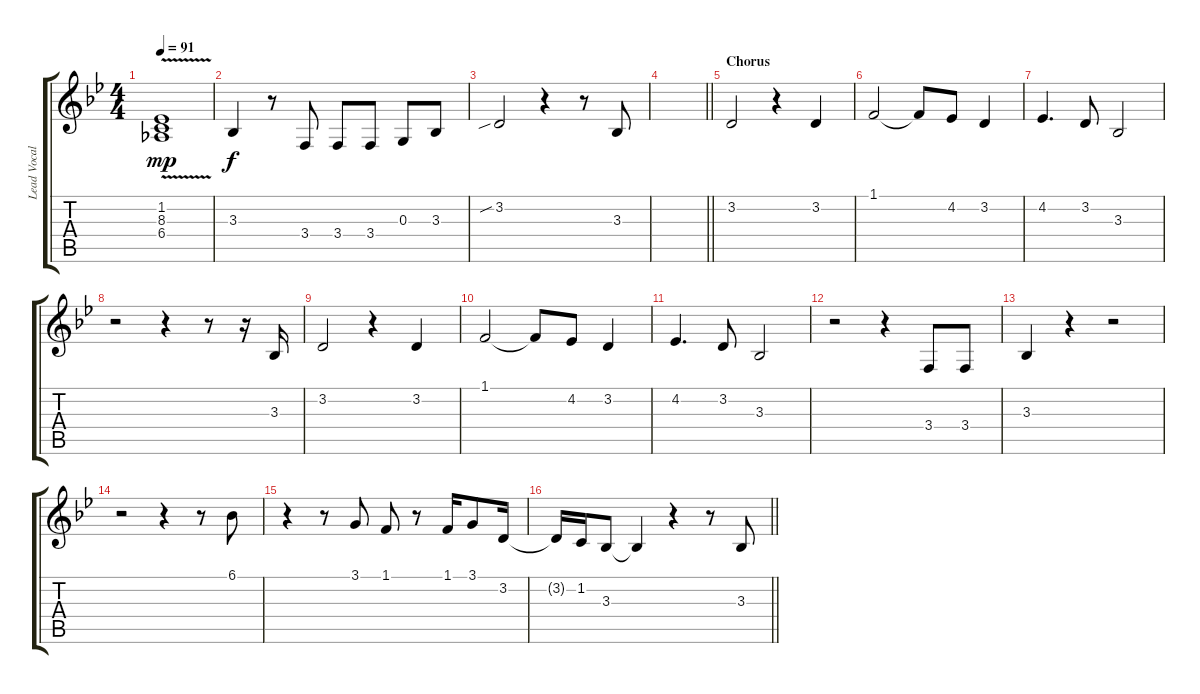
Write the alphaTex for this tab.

\track ("Lead Vocals" "Lead Vocal") {instrument tenorsax}
\staff {score tabs}
\tuning (E4 B3 G3 D3 A2 E2) {hide}
\ts (4 4)
\tempo 91
\clef g2
\ks bb
(1.2{v} 8.3{v} 6.4{v}).1{dy mp} |
3.3.4{dy f} r.8 3.4.8 3.4.8 3.4.8 0.3.8 3.3.8 |
3.2{sib}.2 r.4 r.8 3.3.8 |
\barLineRight lightlight
|
\section ("" "Chorus")
3.2.2 r.4 3.2.4 |
1.1.2 1.1{t}.8 4.2.8 3.2.4 |
4.2.4{d} 3.2.8 3.3.2 |
r.2 r.4 r.8 r.16 3.3.16 |
3.2.2 r.4 3.2.4 |
1.1.2 1.1{t}.8 4.2.8 3.2.4 |
4.2.4{d} 3.2.8 3.3.2 |
r.2 r.4 3.4.8 3.4.8 |
3.3.4 r.4 r.2 |
r.2 r.4 r.8 6.1.8 |
r.4 r.8 3.1.8 1.1.8 r.8 1.1.16 3.1.8 3.2.16 |
\barLineRight lightlight
3.2{t}.16 1.2.16 3.3.8 3.3{t}.4 r.4 r.8 3.3.8
